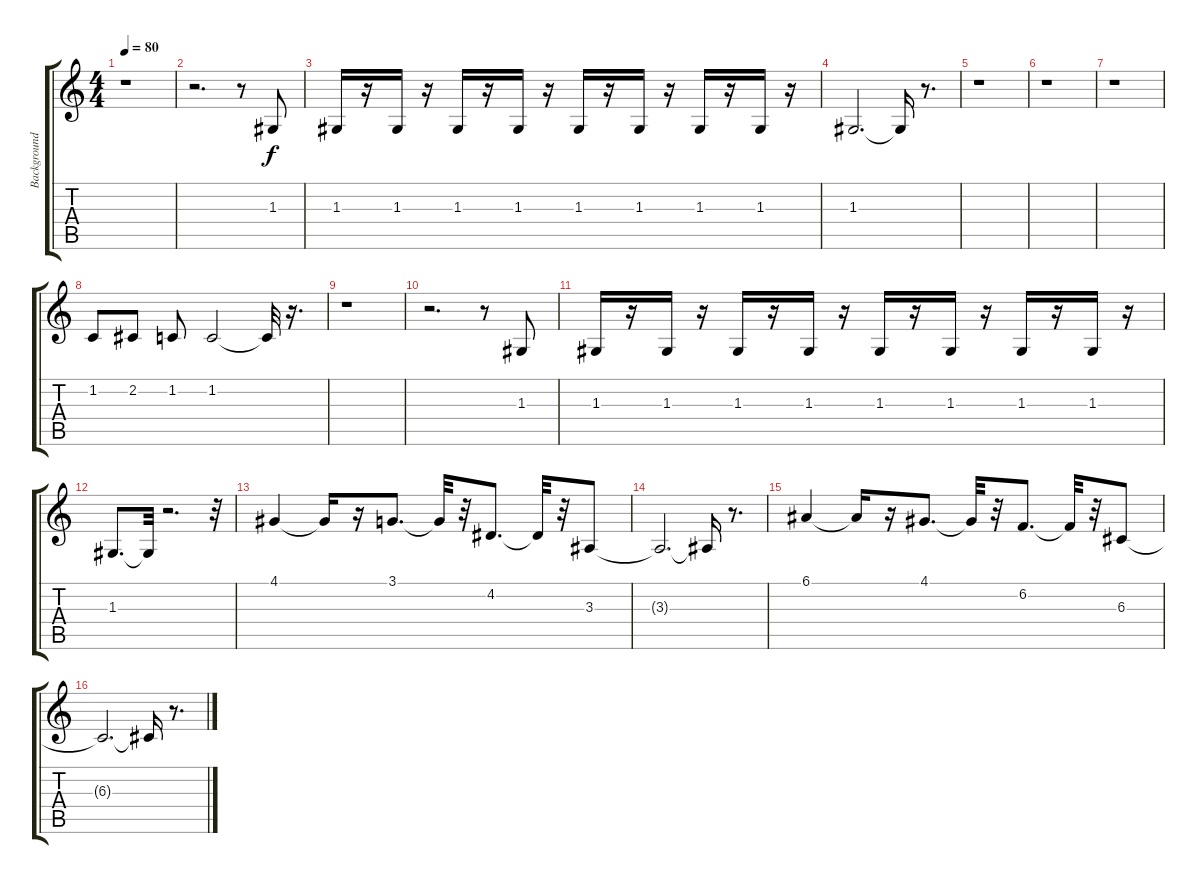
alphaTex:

\track ("Background Vocals" "Background") {instrument synthvoice}
\staff {score tabs}
\tuning (E4 B3 G3 D3 A2 E2) {hide}
\ts (4 4)
\tempo 80
\clef g2
\ks c
r.1{dy f} |
r.2{d} r.8 1.3.8 |
1.3.16 r.16 1.3.16 r.16 1.3.16 r.16 1.3.16 r.16 1.3.16 r.16 1.3.16 r.16 1.3.16 r.16 1.3.16 r.16 |
1.3.2{d} 1.3{t}.16 r.8{d} |
r.1 |
r.1 |
r.1 |
1.2.8 2.2.8 1.2.8 1.2.2 1.2{t}.32 r.16{d} |
r.1 |
r.2{d} r.8 1.3.8 |
1.3.16 r.16 1.3.16 r.16 1.3.16 r.16 1.3.16 r.16 1.3.16 r.16 1.3.16 r.16 1.3.16 r.16 1.3.16 r.16 |
1.3.8{d} 1.3{t}.32 r.2{d} r.32 |
4.1.4 4.1{t}.16 r.16 3.1.8{d} 3.1{t}.32 r.32 4.2.8{d} 4.2{t}.32 r.32 3.3.8 |
3.3{t}.2{d} 3.3{t}.16 r.8{d} |
6.1.4 6.1{t}.16 r.16 4.1.8{d} 4.1{t}.32 r.32 6.2.8{d} 6.2{t}.32 r.32 6.3.8 |
6.3{t}.2{d} 6.3{t}.16 r.8{d}
